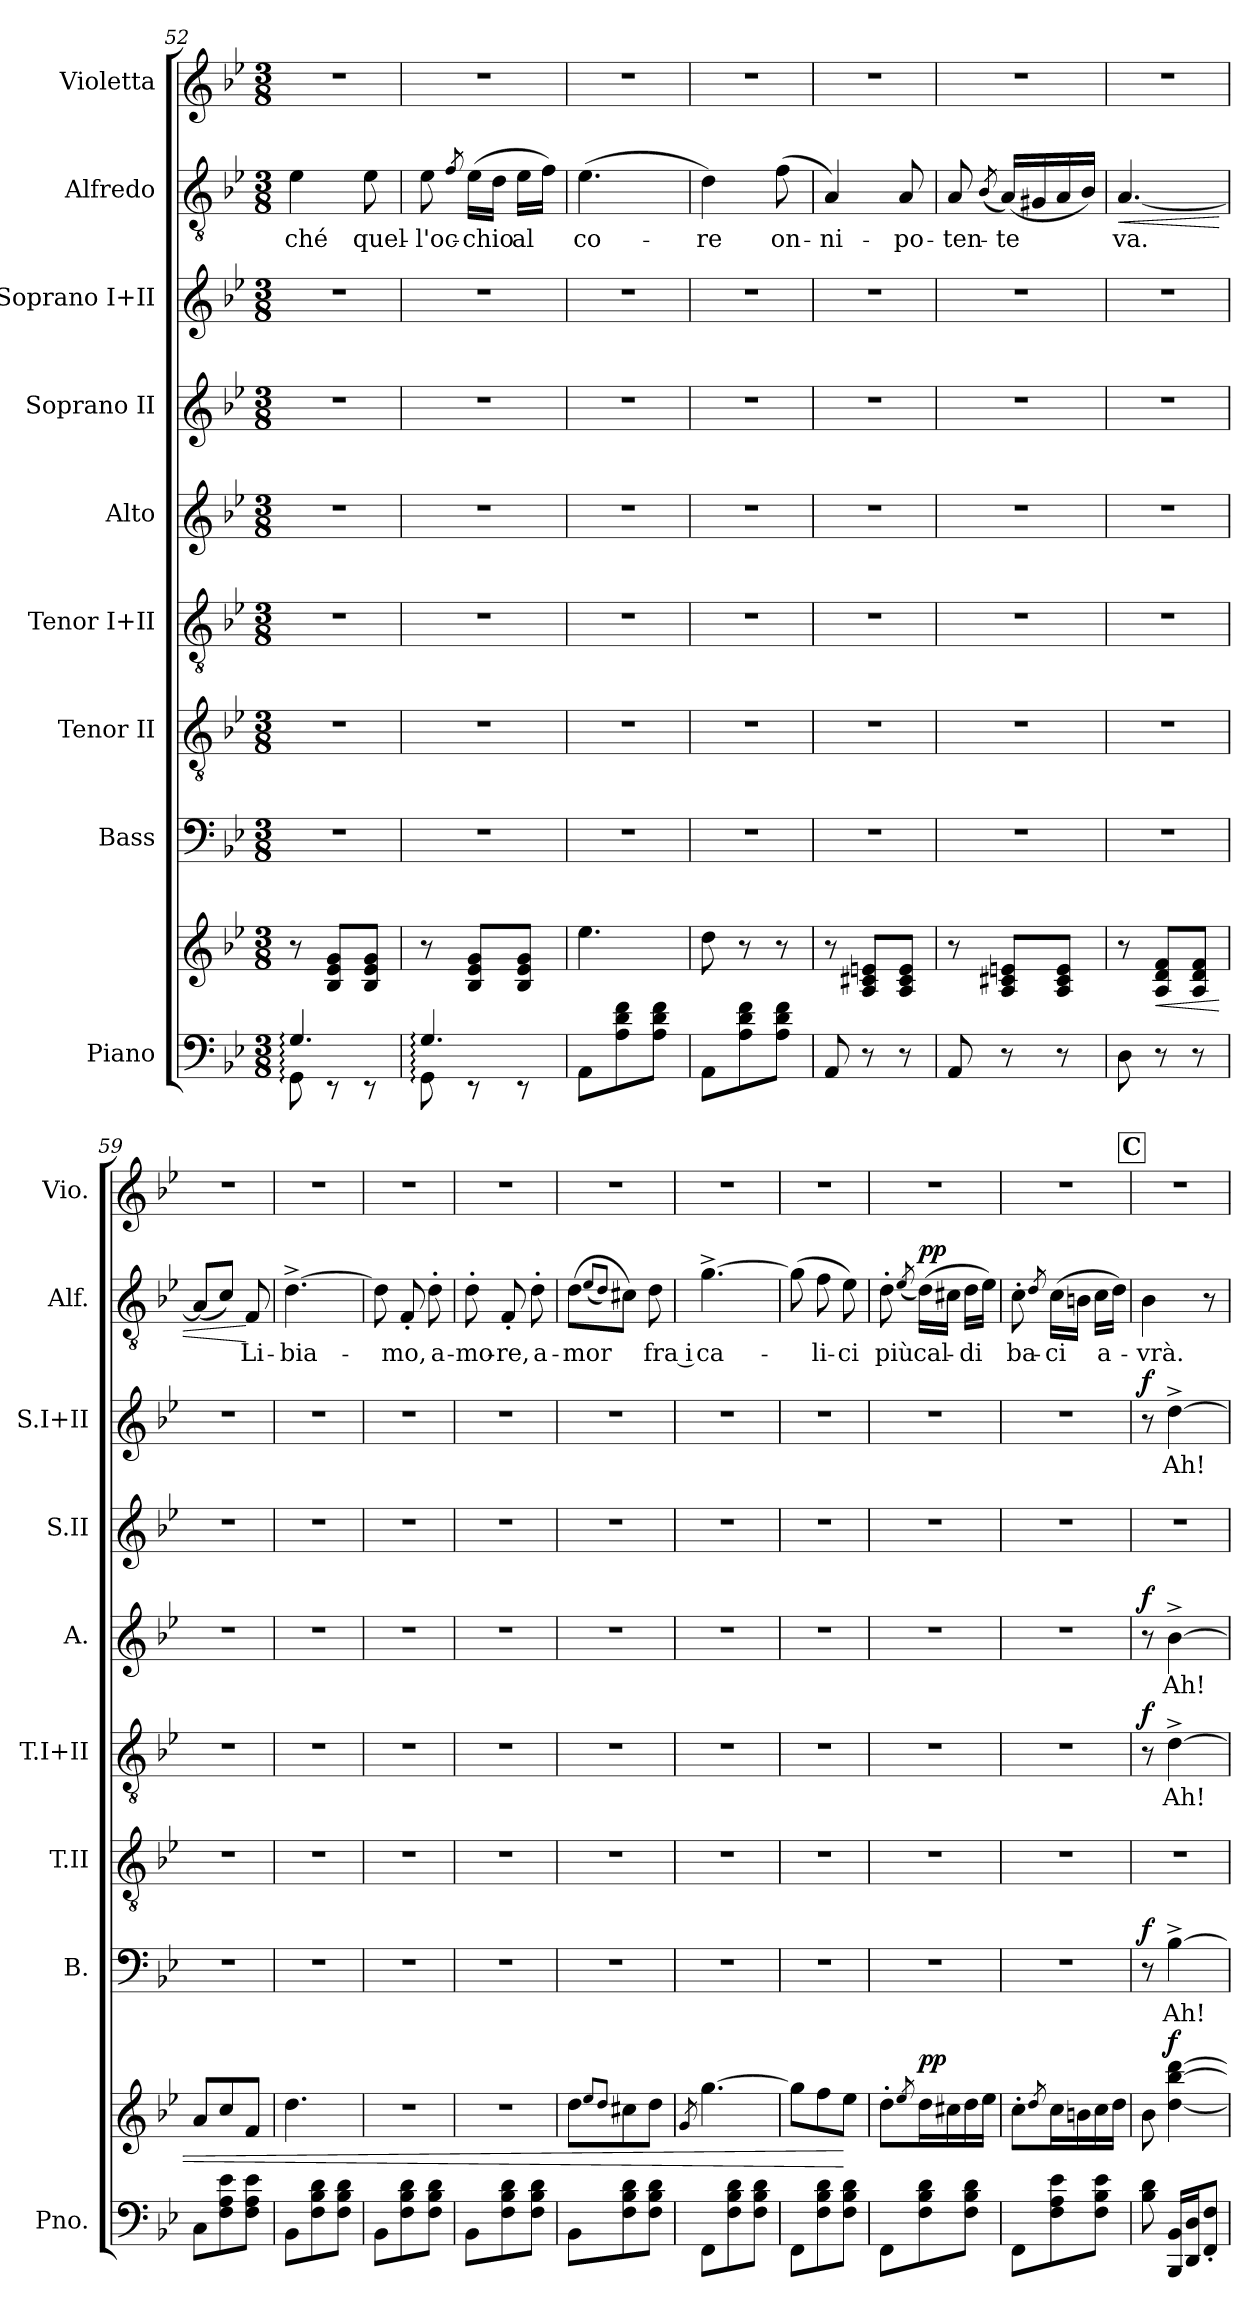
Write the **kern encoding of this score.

**kern	**kern	**dynam	**kern	**text	**dynam	**kern	**kern	**text	**dynam	**kern	**text	**dynam	**kern	**kern	**text	**dynam	**kern	**text	**dynam	**kern
*part9	*part9	*part9	*part8	*part8	*part8	*part7	*part6	*part6	*part6	*part5	*part5	*part5	*part4	*part3	*part3	*part3	*part2	*part2	*part2	*part1
*staff10	*staff9	*staff9/10	*staff8	*staff8	*staff8	*staff7	*staff6	*staff6	*staff6	*staff5	*staff5	*staff5	*staff4	*staff3	*staff3	*staff3	*staff2	*staff2	*staff2	*staff1
*I"Piano	*	*	*I"Bass	*	*	*I"Tenor II	*I"Tenor I+II	*	*	*I"Alto	*	*	*I"Soprano II	*I"Soprano I+II	*	*	*I"Alfredo	*	*	*I"Violetta
*I'Pno.	*	*	*I'B.	*	*	*I'T.II	*I'T.I+II	*	*	*I'A.	*	*	*I'S.II	*I'S.I+II	*	*	*I'Alf.	*	*	*I'Vio.
*clefF4	*clefG2	*	*clefF4	*	*	*clefGv2	*clefGv2	*	*	*clefG2	*	*	*clefG2	*clefG2	*	*	*clefGv2	*	*	*clefG2
*k[b-e-]	*k[b-e-]	*	*k[b-e-]	*	*	*k[b-e-]	*k[b-e-]	*	*	*k[b-e-]	*	*	*k[b-e-]	*k[b-e-]	*	*	*k[b-e-]	*	*	*k[b-e-]
*M3/8	*M3/8	*	*M3/8	*	*	*M3/8	*M3/8	*	*	*M3/8	*	*	*M3/8	*M3/8	*	*	*M3/8	*	*	*M3/8
=52	=52	=52	=52	=52	=52	=52	=52	=52	=52	=52	=52	=52	=52	=52	=52	=52	=52	=52	=52	=52
*^	*	*	*	*	*	*	*	*	*	*	*	*	*	*	*	*	*	*	*	*
!	!	!	!	!	!	!	!	!	!	!	!	!	!	!	!	!	!	!	!LO:LY:b	!	!
4.G:/	8GG:\	8r	.	4.r	.	.	4.r	4.r	.	.	4.r	.	.	4.r	4.r	.	.	4e-\	-ché	.	4.r
.	8r	8B-/ 8e-/ 8g/L	.	.	.	.	.	.	.	.	.	.	.	.	.	.	.	.	.	.	.
!	!	!	!	!	!	!	!	!	!	!	!	!	!	!	!	!	!	!	!LO:LY:b	!	!
.	8r	8B-/ 8e-/ 8g/J	.	.	.	.	.	.	.	.	.	.	.	.	.	.	.	8e-\	quel-	.	.
=53	=53	=53	=53	=53	=53	=53	=53	=53	=53	=53	=53	=53	=53	=53	=53	=53	=53	=53	=53	=53	=53
!	!	!	!	!	!	!	!	!	!	!	!	!	!	!	!	!	!	!	!LO:LY:b	!	!
4.G:/	8GG:\	8r	.	4.r	.	.	4.r	4.r	.	.	4.r	.	.	4.r	4.r	.	.	8e-\	-l'oc-	.	4.r
.	.	.	.	.	.	.	.	.	.	.	.	.	.	.	.	.	.	8qf/	.	.	.
!	!	!	!	!	!	!	!	!	!	!	!	!	!	!	!	!	!	!	!LO:LY:b	!	!
.	8r	8B-/ 8e-/ 8g/L	.	.	.	.	.	.	.	.	.	.	.	.	.	.	.	(>16e-\LL	-chio	.	.
.	.	.	.	.	.	.	.	.	.	.	.	.	.	.	.	.	.	16d\JJ	.	.	.
!	!	!	!	!	!	!	!	!	!	!	!	!	!	!	!	!	!	!	!LO:LY:b	!	!
.	8r	8B-/ 8e-/ 8g/J	.	.	.	.	.	.	.	.	.	.	.	.	.	.	.	16e-\LL	al	.	.
.	.	.	.	.	.	.	.	.	.	.	.	.	.	.	.	.	.	16f\JJ)	.	.	.
*v	*v	*	*	*	*	*	*	*	*	*	*	*	*	*	*	*	*	*	*	*	*
!!LO:LB:g=z
=54	=54	=54	=54	=54	=54	=54	=54	=54	=54	=54	=54	=54	=54	=54	=54	=54	=54	=54	=54	=54
!	!	!	!	!	!	!	!	!	!	!	!	!	!	!	!	!	!	!LO:LY:b	!	!
8AA\L	4.ee-\	.	4.r	.	.	4.r	4.r	.	.	4.r	.	.	4.r	4.r	.	.	(>4.e-\	co-	.	4.r
8A\ 8d\ 8f\	.	.	.	.	.	.	.	.	.	.	.	.	.	.	.	.	.	.	.	.
8A\ 8d\ 8f\J	.	.	.	.	.	.	.	.	.	.	.	.	.	.	.	.	.	.	.	.
=55	=55	=55	=55	=55	=55	=55	=55	=55	=55	=55	=55	=55	=55	=55	=55	=55	=55	=55	=55	=55
!	!	!	!	!	!	!	!	!	!	!	!	!	!	!	!	!	!	!LO:LY:b	!	!
8AA\L	8dd\	.	4.r	.	.	4.r	4.r	.	.	4.r	.	.	4.r	4.r	.	.	4d\)	-re	.	4.r
8A\ 8d\ 8f\	8r	.	.	.	.	.	.	.	.	.	.	.	.	.	.	.	.	.	.	.
!	!	!	!	!	!	!	!	!	!	!	!	!	!	!	!	!	!	!LO:LY:b	!	!
8A\ 8d\ 8f\J	8r	.	.	.	.	.	.	.	.	.	.	.	.	.	.	.	(>8f\	on-	.	.
=56	=56	=56	=56	=56	=56	=56	=56	=56	=56	=56	=56	=56	=56	=56	=56	=56	=56	=56	=56	=56
!	!	!	!	!	!	!	!	!	!	!	!	!	!	!	!	!	!	!LO:LY:b	!	!
8AA/	8r	.	4.r	.	.	4.r	4.r	.	.	4.r	.	.	4.r	4.r	.	.	4A/)	-ni-	.	4.r
8r	8A/ 8c#X/ 8en/L	.	.	.	.	.	.	.	.	.	.	.	.	.	.	.	.	.	.	.
!	!	!	!	!	!	!	!	!	!	!	!	!	!	!	!	!	!	!LO:LY:b	!	!
8r	8A/ 8c#/ 8e/J	.	.	.	.	.	.	.	.	.	.	.	.	.	.	.	8A/	-po-	.	.
=57	=57	=57	=57	=57	=57	=57	=57	=57	=57	=57	=57	=57	=57	=57	=57	=57	=57	=57	=57	=57
!	!	!	!	!	!	!	!	!	!	!	!	!	!	!	!	!	!	!LO:LY:b	!	!
8AA/	8r	.	4.r	.	.	4.r	4.r	.	.	4.r	.	.	4.r	4.r	.	.	8A/	-ten-	.	4.r
.	.	.	.	.	.	.	.	.	.	.	.	.	.	.	.	.	(<8qB-/	.	.	.
!	!	!	!	!	!	!	!	!	!	!	!	!	!	!	!	!	!	!LO:LY:b	!	!
8r	8A/ 8c#X/ 8en/L	.	.	.	.	.	.	.	.	.	.	.	.	.	.	.	(<16A/LL)	-te	.	.
.	.	.	.	.	.	.	.	.	.	.	.	.	.	.	.	.	16G#X/	.	.	.
8r	8A/ 8c#/ 8e/J	.	.	.	.	.	.	.	.	.	.	.	.	.	.	.	16A/	.	.	.
.	.	.	.	.	.	.	.	.	.	.	.	.	.	.	.	.	16B-/JJ)	.	.	.
=58	=58	=58	=58	=58	=58	=58	=58	=58	=58	=58	=58	=58	=58	=58	=58	=58	=58	=58	=58	=58
!	!	!	!	!	!	!	!	!	!	!	!	!	!	!	!	!	!	!LO:LY:b	!LO:HP:b	!
8D\	8r	.	4.r	.	.	4.r	4.r	.	.	4.r	.	.	4.r	4.r	.	.	[4.A/	va.	<	4.r
!	!	!LO:HP:b	!	!	!	!	!	!	!	!	!	!	!	!	!	!	!	!	!	!
8r	8A/ 8d/ 8f/L	<	.	.	.	.	.	.	.	.	.	.	.	.	.	.	.	.	.	.
8r	8A/ 8d/ 8f/J	.	.	.	.	.	.	.	.	.	.	.	.	.	.	.	.	.	.	.
=59	=59	=59	=59	=59	=59	=59	=59	=59	=59	=59	=59	=59	=59	=59	=59	=59	=59	=59	=59	=59
8C\L	8a/L	.	4.r	.	.	4.r	4.r	.	.	4.r	.	.	4.r	4.r	.	.	(<8A/L]	.	.	4.r
8F\ 8A\ 8e-\	8cc/	.	.	.	.	.	.	.	.	.	.	.	.	.	.	.	8c/J)	.	.	.
!	!	!	!	!	!	!	!	!	!	!	!	!	!	!	!	!	!	!LO:LY:b	!	!
8F\ 8A\ 8e-\J	8f/J	.	.	.	.	.	.	.	.	.	.	.	.	.	.	.	8F/	Li-	[	.
=60	=60	=60	=60	=60	=60	=60	=60	=60	=60	=60	=60	=60	=60	=60	=60	=60	=60	=60	=60	=60
!	!	!	!	!	!	!	!	!	!	!	!	!	!	!	!	!	!	!LO:LY:b	!	!
8BB-\L	4.dd\	.	4.r	.	.	4.r	4.r	.	.	4.r	.	.	4.r	4.r	.	.	[4.d^\	-bia-	.	4.r
8F\ 8B-\ 8d\	.	.	.	.	.	.	.	.	.	.	.	.	.	.	.	.	.	.	.	.
8F\ 8B-\ 8d\J	.	.	.	.	.	.	.	.	.	.	.	.	.	.	.	.	.	.	.	.
=61	=61	=61	=61	=61	=61	=61	=61	=61	=61	=61	=61	=61	=61	=61	=61	=61	=61	=61	=61	=61
8BB-\L	4.r	.	4.r	.	.	4.r	4.r	.	.	4.r	.	.	4.r	4.r	.	.	8d\]	.	.	4.r
!	!	!	!	!	!	!	!	!	!	!	!	!	!	!	!	!	!	!LO:LY:b	!	!
8F\ 8B-\ 8d\	.	.	.	.	.	.	.	.	.	.	.	.	.	.	.	.	8F'/	-mo,	.	.
!	!	!	!	!	!	!	!	!	!	!	!	!	!	!	!	!	!	!LO:LY:b	!	!
8F\ 8B-\ 8d\J	.	.	.	.	.	.	.	.	.	.	.	.	.	.	.	.	8d'\	a-	.	.
=62	=62	=62	=62	=62	=62	=62	=62	=62	=62	=62	=62	=62	=62	=62	=62	=62	=62	=62	=62	=62
!	!	!	!	!	!	!	!	!	!	!	!	!	!	!	!	!	!	!LO:LY:b	!	!
8BB-\L	4.r	.	4.r	.	.	4.r	4.r	.	.	4.r	.	.	4.r	4.r	.	.	8d'\	-mo-	.	4.r
!	!	!	!	!	!	!	!	!	!	!	!	!	!	!	!	!	!	!LO:LY:b	!	!
8F\ 8B-\ 8d\	.	.	.	.	.	.	.	.	.	.	.	.	.	.	.	.	8F'/	-re,	.	.
!	!	!	!	!	!	!	!	!	!	!	!	!	!	!	!	!	!	!LO:LY:b	!	!
8F\ 8B-\ 8d\J	.	.	.	.	.	.	.	.	.	.	.	.	.	.	.	.	8d'\	a-	.	.
=63	=63	=63	=63	=63	=63	=63	=63	=63	=63	=63	=63	=63	=63	=63	=63	=63	=63	=63	=63	=63
!	!	!	!	!	!	!	!	!	!	!	!	!	!	!	!	!	!	!LO:LY:b	!	!
8BB-\L	8dd\L	.	4.r	.	.	4.r	4.r	.	.	4.r	.	.	4.r	4.r	.	.	(>8d\L	-mor	.	4.r
.	8qee-/L	.	.	.	.	.	.	.	.	.	.	.	.	.	.	.	(<8qe-/L	.	.	.
.	8qdd/J	.	.	.	.	.	.	.	.	.	.	.	.	.	.	.	8qd/J)	.	.	.
8F\ 8B-\ 8d\	8cc#X\	.	.	.	.	.	.	.	.	.	.	.	.	.	.	.	8c#X\J)	.	.	.
!	!	!	!	!	!	!	!	!	!	!	!	!	!	!	!	!	!	!LO:LY:b	!	!
8F\ 8B-\ 8d\J	8dd\J	.	.	.	.	.	.	.	.	.	.	.	.	.	.	.	8d\	fra i	.	.
=64	=64	=64	=64	=64	=64	=64	=64	=64	=64	=64	=64	=64	=64	=64	=64	=64	=64	=64	=64	=64
.	8qg/	.	.	.	.	.	.	.	.	.	.	.	.	.	.	.	.	.	.	.
!	!	!	!	!	!	!	!	!	!	!	!	!	!	!	!	!	!	!LO:LY:b	!	!
8FF\L	[4.gg\	.	4.r	.	.	4.r	4.r	.	.	4.r	.	.	4.r	4.r	.	.	[4.g^\	ca-	.	4.r
8F\ 8B-\ 8d\	.	.	.	.	.	.	.	.	.	.	.	.	.	.	.	.	.	.	.	.
8F\ 8B-\ 8d\J	.	.	.	.	.	.	.	.	.	.	.	.	.	.	.	.	.	.	.	.
!!LO:PB:g=z
=65	=65	=65	=65	=65	=65	=65	=65	=65	=65	=65	=65	=65	=65	=65	=65	=65	=65	=65	=65	=65
8FF\L	8gg\L]	.	4.r	.	.	4.r	4.r	.	.	4.r	.	.	4.r	4.r	.	.	(>8g\]	.	.	4.r
!	!	!	!	!	!	!	!	!	!	!	!	!	!	!	!	!	!	!LO:LY:b	!	!
8F\ 8B-\ 8d\	8ff\	.	.	.	.	.	.	.	.	.	.	.	.	.	.	.	8f\	-li-	.	.
!	!	!	!	!	!	!	!	!	!	!	!	!	!	!	!	!	!	!LO:LY:b	!	!
8F\ 8B-\ 8d\J	8ee-\J	[	.	.	.	.	.	.	.	.	.	.	.	.	.	.	8e-\)	-ci	.	.
=66	=66	=66	=66	=66	=66	=66	=66	=66	=66	=66	=66	=66	=66	=66	=66	=66	=66	=66	=66	=66
!	!	!	!	!	!	!	!	!	!	!	!	!	!	!	!	!	!	!LO:LY:b	!	!
8FF\L	8dd'\L	.	4.r	.	.	4.r	4.r	.	.	4.r	.	.	4.r	4.r	.	.	8d'\	più	.	4.r
.	8qee-/	.	.	.	.	.	.	.	.	.	.	.	.	.	.	.	(<8qe-/	.	.	.
!	!	!LO:DY:a	!	!	!	!	!	!	!	!	!	!	!	!	!	!	!	!LO:LY:b	!LO:DY:a	!
8F\ 8B-\ 8d\	16dd\L	pp	.	.	.	.	.	.	.	.	.	.	.	.	.	.	(>16d\LL)	cal-	pp	.
.	16cc#X\	.	.	.	.	.	.	.	.	.	.	.	.	.	.	.	16c#X\JJ	.	.	.
!	!	!	!	!	!	!	!	!	!	!	!	!	!	!	!	!	!	!LO:LY:b	!	!
8F\ 8B-\ 8d\J	16dd\	.	.	.	.	.	.	.	.	.	.	.	.	.	.	.	16d\LL	-di	.	.
.	16ee-\JJ	.	.	.	.	.	.	.	.	.	.	.	.	.	.	.	16e-\JJ)	.	.	.
=67	=67	=67	=67	=67	=67	=67	=67	=67	=67	=67	=67	=67	=67	=67	=67	=67	=67	=67	=67	=67
!	!	!	!	!	!	!	!	!	!	!	!	!	!	!	!	!	!	!LO:LY:b	!	!
8FF\L	8cc'\L	.	4.r	.	.	4.r	4.r	.	.	4.r	.	.	4.r	4.r	.	.	8c'\	ba-	.	4.r
.	8qdd/	.	.	.	.	.	.	.	.	.	.	.	.	.	.	.	8qd/	.	.	.
!	!	!	!	!	!	!	!	!	!	!	!	!	!	!	!	!	!	!LO:LY:b	!	!
8F\ 8A\ 8e-\	16cc\L	.	.	.	.	.	.	.	.	.	.	.	.	.	.	.	(>16c\LL	-ci	.	.
.	16bn\	.	.	.	.	.	.	.	.	.	.	.	.	.	.	.	16Bn\JJ	.	.	.
!	!	!	!	!	!	!	!	!	!	!	!	!	!	!	!	!	!	!LO:LY:b	!	!
8F\ 8B-\ 8e-\J	16cc\	.	.	.	.	.	.	.	.	.	.	.	.	.	.	.	16c\LL	a-	.	.
.	16dd\JJ	.	.	.	.	.	.	.	.	.	.	.	.	.	.	.	16d\JJ)	.	.	.
!!LO:LB:g=z
!!LO:REH:place=s1:a:B:fs=14:t=C
=68	=68	=68	=68	=68	=68	=68	=68	=68	=68	=68	=68	=68	=68	=68	=68	=68	=68	=68	=68	=68
!	!	!	!	!	!LO:DY:a	!	!	!	!LO:DY:a	!	!	!LO:DY:a	!	!	!	!LO:DY:a	!	!LO:LY:b	!	!
8B-\ 8d\	8b-\	.	8r	.	f	4.r	8r	.	f	8r	.	f	4.r	8r	.	f	4B-\	-vrà.	.	4.r
!	!	!LO:DY:a	!	!LO:LY:b	!	!	!	!LO:LY:b	!	!	!LO:LY:b	!	!	!	!LO:LY:b	!	!	!	!	!
16BBB-/ 16BB-/LL	[4dd\ [4bb-\ [4ddd\	f	[4B-^\	Ah!	.	.	[4d^\	Ah!	.	[4b-^\	Ah!	.	.	[4dd^\	Ah!	.	.	.	.	.
16DD/ 16D/J	.	.	.	.	.	.	.	.	.	.	.	.	.	.	.	.	.	.	.	.
8FF/' 8F/'J	.	.	.	.	.	.	.	.	.	.	.	.	.	.	.	.	8r	.	.	.
=	=	=	=	=	=	=	=	=	=	=	=	=	=	=	=	=	=	=	=	=
*-	*-	*-	*-	*-	*-	*-	*-	*-	*-	*-	*-	*-	*-	*-	*-	*-	*-	*-	*-	*-
